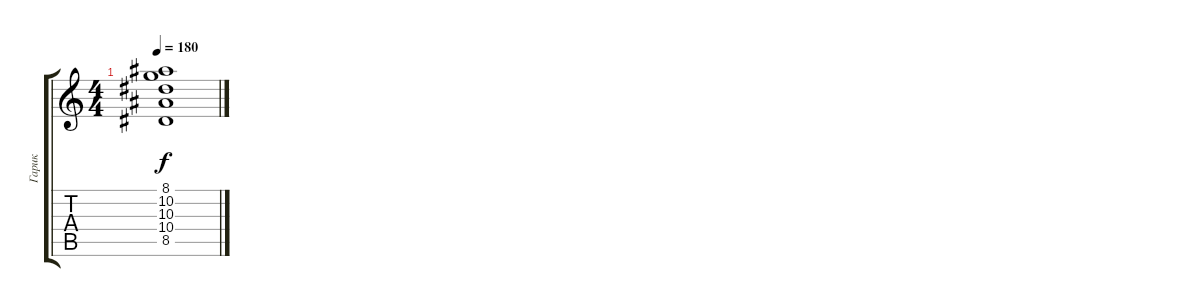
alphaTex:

\track ("Гарик" "Гарик") {instrument overdrivenguitar}
\staff {score tabs}
\tuning (D4 A3 F3 C3 G2 D2) {hide}
\ts (4 4)
\tempo 180
\clef g2
\ks c
(8.1{t} 10.2{t} 10.3{t} 10.4{t} 8.5{t}).1{dy f volume 1}
